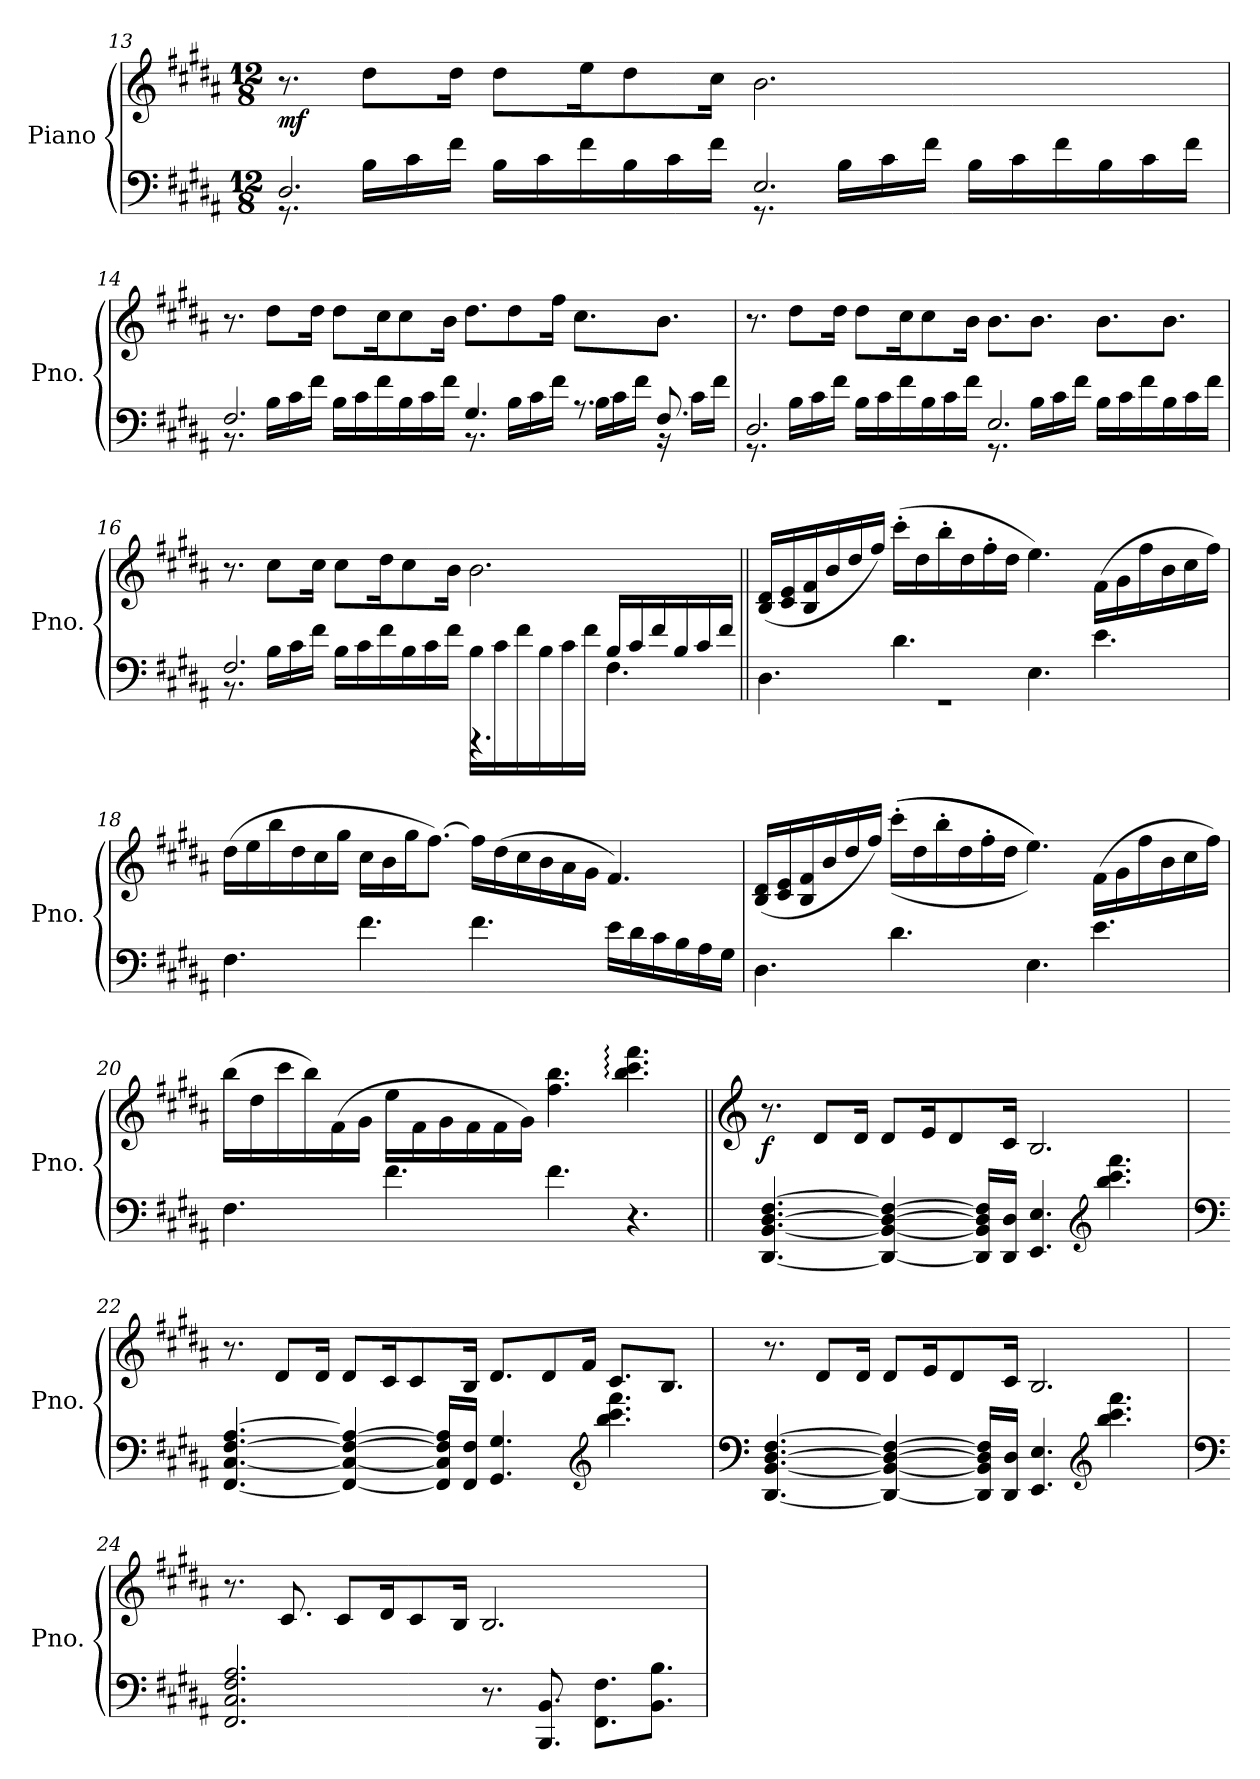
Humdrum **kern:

**kern	**kern	**dynam
*part1	*part1	*part1
*staff2	*staff1	*staff1/2
*I"Piano	*	*
*I'Pno.	*	*
!!LO:PB:g=z
*clefF4	*clefG2	*
*k[f#c#g#d#a#]	*k[f#c#g#d#a#]	*
*M12/8	*M12/8	*
=13	=13	=13
*^	*	*
!	!	!	!LO:DY:b
2.D#/	8.r	8.r	mf
.	16B\LL	8dd#\L	.
.	16c#\	.	.
.	16f#\JJ	16dd#\Jk	.
.	16B\LL	8dd#\L	.
.	16c#\	.	.
.	16f#\	16ee\K	.
.	16B\	8dd#\	.
.	16c#\	.	.
.	16f#\JJ	16cc#\Jk	.
2.E/	8.r	2.b\	.
.	16B\LL	.	.
.	16c#\	.	.
.	16f#\JJ	.	.
.	16B\LL	.	.
.	16c#\	.	.
.	16f#\	.	.
.	16B\	.	.
.	16c#\	.	.
.	16f#\JJ	.	.
=14	=14	=14	=14
2.F#/	8.r	8.r	.
.	16B\LL	8dd#\L	.
.	16c#\	.	.
.	16f#\JJ	16dd#\Jk	.
.	16B\LL	8dd#\L	.
.	16c#\	.	.
.	16f#\	16cc#\K	.
.	16B\	8cc#\	.
.	16c#\	.	.
.	16f#\JJ	16b\Jk	.
4.G#/	8.r	8.dd#\L	.
.	16B\LL	8dd#\	.
.	16c#\	.	.
.	16f#\JJ	16ff#\Jk	.
8.rA	16B\LL	8.cc#\L	.
.	16c#\	.	.
.	16f#\JJ	.	.
8.F#/	16r	8.b\J	.
.	16c#\LL	.	.
.	16f#\JJ	.	.
!!LO:LB:g=z
=15	=15	=15	=15
2.D#/	8.r	8.r	.
.	16B\LL	8dd#\L	.
.	16c#\	.	.
.	16f#\JJ	16dd#\Jk	.
.	16B\LL	8dd#\L	.
.	16c#\	.	.
.	16f#\	16cc#\K	.
.	16B\	8cc#\	.
.	16c#\	.	.
.	16f#\JJ	16b\Jk	.
2.E/	8.r	8.b\L	.
.	16B\LL	8.b\J	.
.	16c#\	.	.
.	16f#\JJ	.	.
.	16B\LL	8.b\L	.
.	16c#\	.	.
.	16f#\	.	.
.	16B\	8.b\J	.
.	16c#\	.	.
.	16f#\JJ	.	.
=16	=16	=16	=16
2.F#/	8.r	8.r	.
.	16B\LL	8cc#\L	.
.	16c#\	.	.
.	16f#\JJ	16cc#\Jk	.
.	16B\LL	8cc#\L	.
.	16c#\	.	.
.	16f#\	16dd#\K	.
.	16B\	8cc#\	.
.	16c#\	.	.
.	16f#\JJ	16b\Jk	.
4.rFFF	16B\LL	2.b\	.
.	16c#\	.	.
.	16f#\	.	.
.	16B\	.	.
.	16c#\	.	.
.	16f#\JJ	.	.
4.F#\	16B/LL	.	.
.	16c#/	.	.
.	16f#/	.	.
.	16B/	.	.
.	16c#/	.	.
.	16f#/JJ	.	.
!!LO:LB:g=z
=17||	=17||	=17||	=17||
4.D#\	2ryy	(16B/ 16d#/LL	.
.	.	16c#/ 16e/	.
.	.	16B/ 16f#/	.
.	.	16b/	.
.	.	16dd#/	.
.	.	16ff#/JJ)	.
4.d#\	.	(16ccc#'\LL	.
.	.	16dd#\	.
.	1r	16bb'\	.
.	.	16dd#\	.
.	.	16ff#'\	.
.	.	16dd#\JJ	.
4.E\	.	4.ee\)	.
4.e\	.	(16f#\LL	.
.	.	16g#\	.
.	.	16ff#\	.
.	.	16b\	.
.	.	16cc#\	.
.	.	16ff#\JJ)	.
*v	*v	*	*
=18	=18	=18
4.F#\	(16dd#\LL	.
.	16ee\	.
.	16bb\	.
.	16dd#\	.
.	16cc#\	.
.	16gg#\JJ	.
4.f#\	16cc#\LL	.
.	16b\	.
.	16gg#\J	.
.	[8.ff#\J)	.
4.f#\	16ff#\LL]	.
.	(16dd#\	.
.	16cc#\	.
.	16b\	.
.	16a#\	.
.	16g#\JJ	.
16e\LL	4.f#/)	.
16d#\	.	.
16c#\	.	.
16B\	.	.
16A#\	.	.
16G#\JJ	.	.
!!LO:LB:g=z
=19	=19	=19
4.D#\	(16B/ 16d#/LL	.
.	16c#/ 16e/	.
.	16B/ 16f#/	.
.	16b/	.
.	16dd#/	.
.	16ff#/JJ)	.
4.d#\	(((16ccc#'\LL	.
.	16dd#\	.
.	16bb'\	.
.	16dd#\	.
.	16ff#'\	.
.	16dd#\JJ	.
4.E\	4.ee\)))	.
4.e\	(16f#\LL	.
.	16g#\	.
.	16ff#\	.
.	16b\	.
.	16cc#\	.
.	16ff#\JJ)	.
=20	=20	=20
4.F#\	(16bb\LL	.
.	16dd#\	.
.	16ccc#\	.
.	16bb\)	.
.	(16f#\	.
.	16g#\JJ	.
4.f#\	16ee\LL	.
.	16f#\	.
.	16g#\	.
.	16f#\	.
.	16f#\	.
.	16g#\JJ)	.
4.f#\	4.ff#\ 4.bb\	.
4.r	4.bb\: 4.ccc#\: 4.fff#\:	.
!!LO:LB:g=z
=21||	=21||	=21||
*	*clefG2	*
!	!	!LO:DY:b
[4.DD#/ [4.BB/ [4.D#/ [4.F#/	8.r	f
.	8d#/L	.
.	16d#/Jk	.
4DD#/_ 4BB/_ 4D#/_ 4F#/_	8d#/L	.
.	16e/K	.
.	8d#/	.
16DD#/] 16BB/] 16D#/] 16F#/]LL	.	.
16DD#/ 16D#/JJ	16c#/Jk	.
4.EE/ 4.E/	2.B/	.
*clefG2	*	*
4.bb\ 4.ccc#\ 4.fff#\	.	.
=22	=22	=22
*clefF4	*	*
[4.FF#/ [4.C#/ [4.F#/ [4.A#/	8.r	.
.	8d#/L	.
.	16d#/Jk	.
4FF#/_ 4C#/_ 4F#/_ 4A#/_	8d#/L	.
.	16c#/K	.
.	8c#/	.
16FF#/] 16C#/] 16F#/] 16A#/]LL	.	.
16FF#/ 16F#/JJ	16B/Jk	.
4.GG#/ 4.G#/	8.d#/L	.
.	8d#/	.
.	16f#/Jk	.
*clefG2	*	*
4.bb\ 4.ccc#\ 4.fff#\	8.c#/L	.
.	8.B/J	.
=23	=23	=23
*clefF4	*	*
[4.DD#/ [4.BB/ [4.D#/ [4.F#/	8.r	.
.	8d#/L	.
.	16d#/Jk	.
4DD#/_ 4BB/_ 4D#/_ 4F#/_	8d#/L	.
.	16e/K	.
.	8d#/	.
16DD#/] 16BB/] 16D#/] 16F#/]LL	.	.
16DD#/ 16D#/JJ	16c#/Jk	.
4.EE/ 4.E/	2.B/	.
*clefG2	*	*
4.bb\ 4.ccc#\ 4.fff#\	.	.
!!LO:LB:g=z
=24	=24	=24
*clefF4	*	*
2.FF#/ 2.C#/ 2.F#/ 2.A#/	8.r	.
.	8.c#/	.
.	8c#/L	.
.	16d#/K	.
.	8c#/	.
.	16B/Jk	.
8.r	2.B/	.
8.BBB/ 8.BB/	.	.
8.FF#\ 8.F#\L	.	.
8.BB\ 8.B\J	.	.
=	=	=
*-	*-	*-
